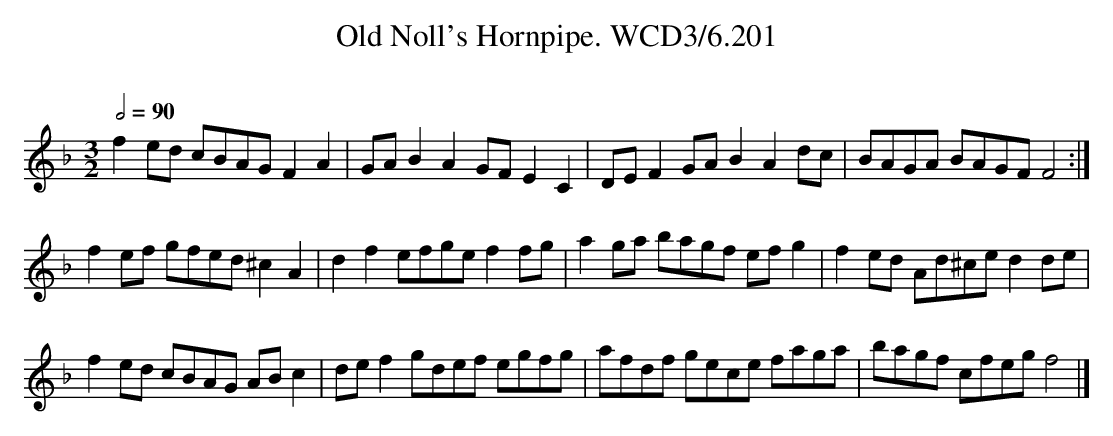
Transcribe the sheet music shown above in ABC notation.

X:1
T:Old Noll's Hornpipe. WCD3/6.201
O:
M:3/2
L:1/8Z:vmp.Peter Dunk.2011.from a transcription by Paul Dennant
Q:1/2=90
K:F
f2 ed cBAG F2A2|GA B2A2 GF E2C2|DE F2 GA B2A2 dc|BAGA BAGF F4:|
f2 ef gfed ^c2A2|d2f2 efge f2 fg|a2 ga bagf ef g2|f2 ed Ad^ce d2 de|
f2 ed cBAG AB c2|de f2 gdef egfg|afdf gece faga|bagf cfeg f4|]
